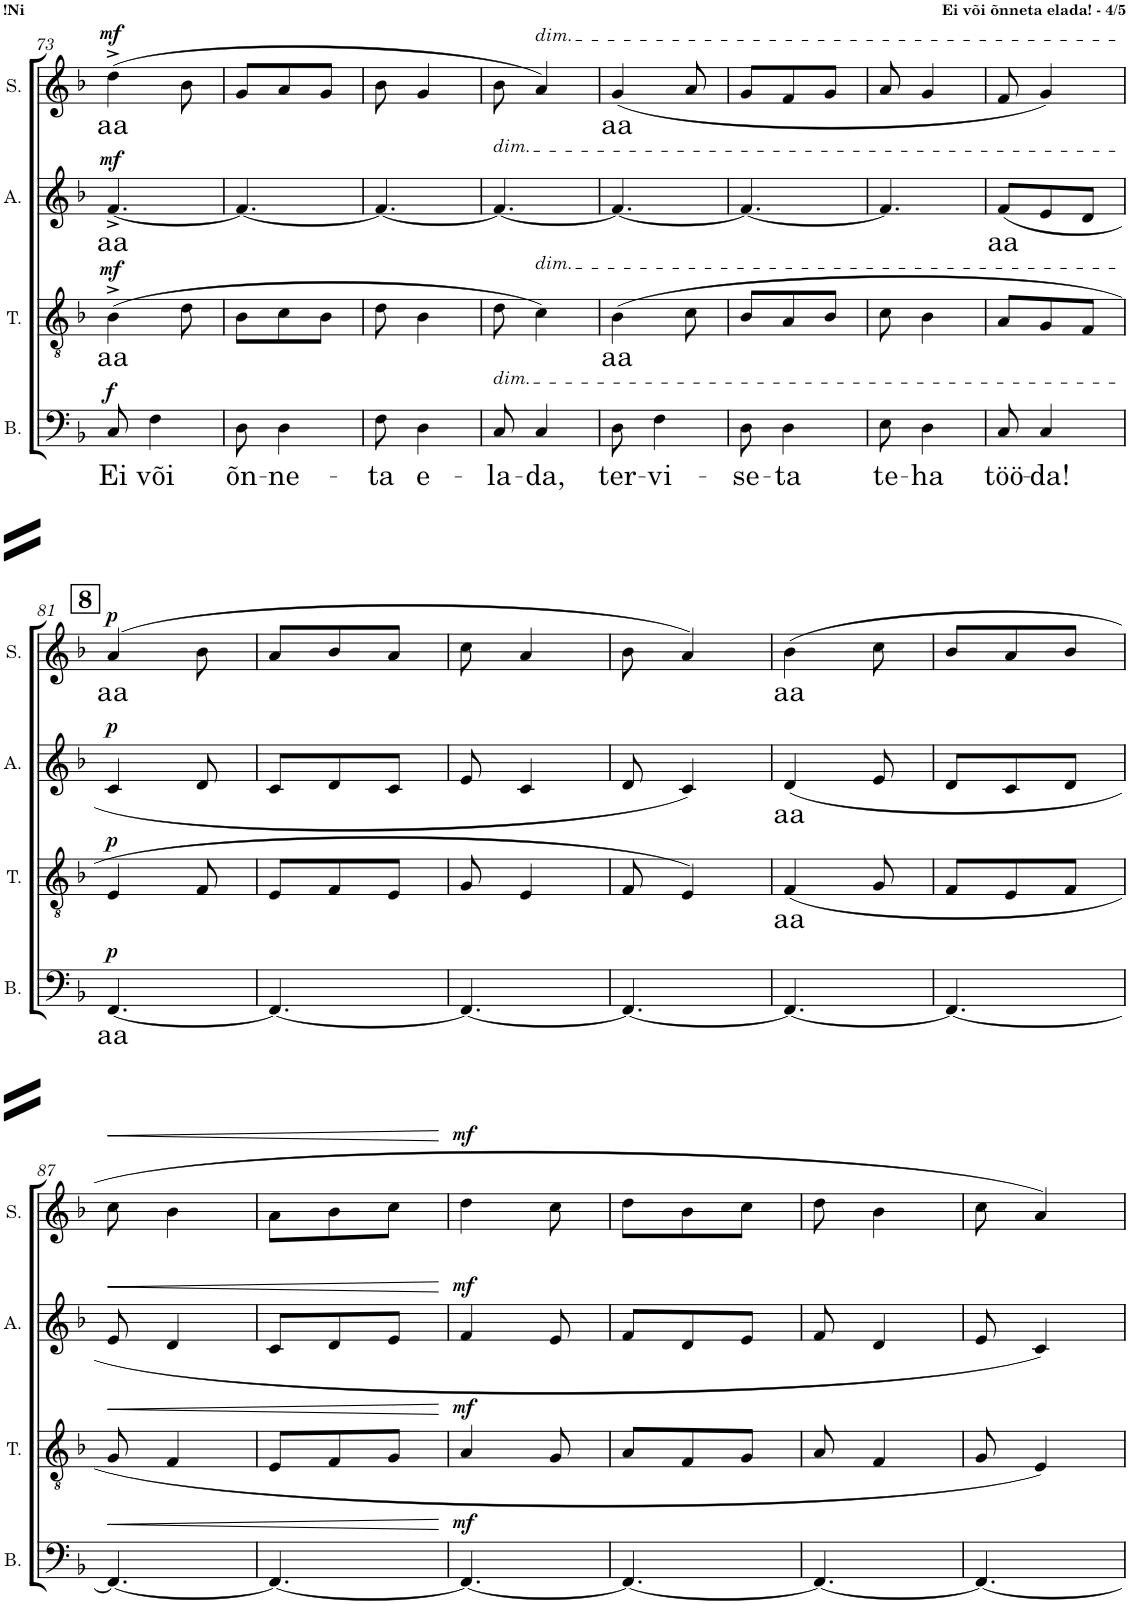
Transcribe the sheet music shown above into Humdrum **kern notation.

**kern	**text	**dynam	**kern	**text	**dynam	**kern	**text	**dynam	**kern	**text	**dynam	**kern
*part5	*part5	*part5	*part4	*part4	*part4	*part3	*part3	*part3	*part2	*part2	*part2	*part1
*staff5	*staff5	*staff5	*staff4	*staff4	*staff4	*staff3	*staff3	*staff3	*staff2	*staff2	*staff2	*staff1
*I"Bass	*	*	*I"Tenor	*	*	*I"Alto	*	*	*I"Soprano	*	*	*I"Soprano solo
*I'B.	*	*	*I'T.	*	*	*I'A.	*	*	*I'S.	*	*	*
!!LO:PB:g=z
*clefF4	*	*	*clefGv2	*	*	*clefG2	*	*	*clefG2	*	*	*clefG2
*k[b-]	*	*	*k[b-]	*	*	*k[b-]	*	*	*k[b-]	*	*	*k[b-]
*M3/8	*	*	*M3/8	*	*	*M3/8	*	*	*M3/8	*	*	*M3/8
=73	=73	=73	=73	=73	=73	=73	=73	=73	=73	=73	=73	=73
!	!LO:LY:b	!LO:DY:a	!	!LO:LY:b	!LO:DY:a	!	!LO:LY:b	!LO:DY:a	!	!LO:LY:b	!LO:DY:a	!
8C/	Ei	f	(4B-^\	aa	mf	[4.f^/	aa	mf	(4dd^\	aa	mf	4.r
!	!LO:LY:b	!	!	!	!	!	!	!	!	!	!	!
4F\	või	.	.	.	.	.	.	.	.	.	.	.
.	.	.	8d\	.	.	.	.	.	8b-\	.	.	.
=74	=74	=74	=74	=74	=74	=74	=74	=74	=74	=74	=74	=74
!	!LO:LY:b	!	!	!	!	!	!	!	!	!	!	!
8D\	õn-	.	8B-\L	.	.	4.f/_	.	.	8g/L	.	.	4.r
!	!LO:LY:b	!	!	!	!	!	!	!	!	!	!	!
4D\	-ne-	.	8c\	.	.	.	.	.	8a/	.	.	.
.	.	.	8B-\J	.	.	.	.	.	8g/J	.	.	.
=75	=75	=75	=75	=75	=75	=75	=75	=75	=75	=75	=75	=75
!	!LO:LY:b	!	!	!	!	!	!	!	!	!	!	!
8F\	-ta	.	8d\	.	.	4.f/_	.	.	8b-\	.	.	4.r
!	!LO:LY:b	!	!	!	!	!	!	!	!	!	!	!
4D\	e-	.	4B-\	.	.	.	.	.	4g/	.	.	.
=76	=76	=76	=76	=76	=76	=76	=76	=76	=76	=76	=76	=76
!	!	!	!	!	!	!LO:TX:a:i:t=dim.	!	!	!	!	!	!
!LO:TX:a:i:t=dim.	!	!	!	!	!	!	!	!	!	!	!	!
!	!LO:LY:b	!	!	!	!	!	!	!	!	!	!	!
8C/	-la-	.	8d\	.	.	4.f/_	.	.	8b-\	.	.	4.r
!	!	!	!	!	!	!	!	!	!LO:TX:a:i:t=dim.	!	!	!
!	!	!	!LO:TX:a:i:t=dim.	!	!	!	!	!	!	!	!	!
!	!LO:LY:b	!	!	!	!	!	!	!	!	!	!	!
4C/	-da,	.	4c\)	.	.	.	.	.	4a/)	.	.	.
=77	=77	=77	=77	=77	=77	=77	=77	=77	=77	=77	=77	=77
!	!LO:LY:b	!	!	!LO:LY:b	!	!	!	!	!	!LO:LY:b	!	!
8D\	ter-	.	(4B-\	aa	.	4.f/_	.	.	(4g/	aa	.	4.r
!	!LO:LY:b	!	!	!	!	!	!	!	!	!	!	!
4F\	-vi-	.	.	.	.	.	.	.	.	.	.	.
.	.	.	8c\	.	.	.	.	.	8a/	.	.	.
=78	=78	=78	=78	=78	=78	=78	=78	=78	=78	=78	=78	=78
!	!LO:LY:b	!	!	!	!	!	!	!	!	!	!	!
8D\	-se-	.	8B-/L	.	.	4.f/_	.	.	8g/L	.	.	4.r
!	!LO:LY:b	!	!	!	!	!	!	!	!	!	!	!
4D\	-ta	.	8A/	.	.	.	.	.	8f/	.	.	.
.	.	.	8B-/J	.	.	.	.	.	8g/J	.	.	.
=79	=79	=79	=79	=79	=79	=79	=79	=79	=79	=79	=79	=79
!	!LO:LY:b	!	!	!	!	!	!	!	!	!	!	!
8E\	te-	.	8c\	.	.	4.f/]	.	.	8a/	.	.	4.r
!	!LO:LY:b	!	!	!	!	!	!	!	!	!	!	!
4D\	-ha	.	4B-\	.	.	.	.	.	4g/	.	.	.
=80	=80	=80	=80	=80	=80	=80	=80	=80	=80	=80	=80	=80
!	!LO:LY:b	!	!	!	!	!	!LO:LY:b	!	!	!	!	!
8C/	töö-	.	8A/L	.	.	(8f/L	aa	.	8f/	.	.	4.r
!	!LO:LY:b	!	!	!	!	!	!	!	!	!	!	!
4C/	-da!	.	8G/	.	.	8e/	.	.	4g/)	.	.	.
.	.	.	8F/J	.	.	8d/J	.	.	.	.	.	.
!!LO:LB:g=z
!!LO:REH:place=s1:a:B:cj:fs=14:t=8
=81	=81	=81	=81	=81	=81	=81	=81	=81	=81	=81	=81	=81
!	!LO:LY:b	!LO:DY:a	!	!	!LO:DY:a	!	!	!LO:DY:a	!	!LO:LY:b	!LO:DY:a	!
[4.FF/	aa	p	4E/	.	p	4c/	.	p	(4a/	aa	p	4.r
.	.	.	8F/	.	.	8d/	.	.	8b-\	.	.	.
=82	=82	=82	=82	=82	=82	=82	=82	=82	=82	=82	=82	=82
4.FF/_	.	.	8E/L	.	.	8c/L	.	.	8a/L	.	.	4.r
.	.	.	8F/	.	.	8d/	.	.	8b-/	.	.	.
.	.	.	8E/J	.	.	8c/J	.	.	8a/J	.	.	.
=83	=83	=83	=83	=83	=83	=83	=83	=83	=83	=83	=83	=83
4.FF/_	.	.	8G/	.	.	8e/	.	.	8cc\	.	.	4.r
.	.	.	4E/	.	.	4c/	.	.	4a/	.	.	.
=84	=84	=84	=84	=84	=84	=84	=84	=84	=84	=84	=84	=84
4.FF/_	.	.	8F/	.	.	8d/	.	.	8b-\	.	.	4.r
.	.	.	4E/)	.	.	4c/)	.	.	4a/)	.	.	.
=85	=85	=85	=85	=85	=85	=85	=85	=85	=85	=85	=85	=85
!	!	!	!	!LO:LY:b	!	!	!LO:LY:b	!	!	!LO:LY:b	!	!
4.FF/_	.	.	(4F/	aa	.	(4d/	aa	.	(4b-\	aa	.	4.r
.	.	.	8G/	.	.	8e/	.	.	8cc\	.	.	.
=86	=86	=86	=86	=86	=86	=86	=86	=86	=86	=86	=86	=86
4.FF/_	.	.	8F/L	.	.	8d/L	.	.	8b-/L	.	.	4.r
.	.	.	8E/	.	.	8c/	.	.	8a/	.	.	.
.	.	.	8F/J	.	.	8d/J	.	.	8b-/J	.	.	.
!!LO:LB:g=z
=87	=87	=87	=87	=87	=87	=87	=87	=87	=87	=87	=87	=87
!	!	!LO:HP:b	!	!	!LO:HP:b	!	!	!LO:HP:b	!	!	!LO:HP:b	!
4.FF/_	.	<	8G/	.	<	8e/	.	<	8cc\	.	<	4.r
.	.	.	4F/	.	.	4d/	.	.	4b-\	.	.	.
=88	=88	=88	=88	=88	=88	=88	=88	=88	=88	=88	=88	=88
4.FF/_	.	.	8E/L	.	.	8c/L	.	.	8a\L	.	.	4.r
.	.	.	8F/	.	.	8d/	.	.	8b-\	.	.	.
.	.	.	8G/J	.	.	8e/J	.	.	8cc\J	.	.	.
.	.	[	.	.	[	.	.	[	.	.	[	.
=89	=89	=89	=89	=89	=89	=89	=89	=89	=89	=89	=89	=89
!	!	!LO:DY:a	!	!	!LO:DY:a	!	!	!LO:DY:a	!	!	!LO:DY:a	!
4.FF/_	.	mf	4A/	.	mf	4f/	.	mf	4dd\	.	mf	4.r
.	.	.	8G/	.	.	8e/	.	.	8cc\	.	.	.
=90	=90	=90	=90	=90	=90	=90	=90	=90	=90	=90	=90	=90
4.FF/_	.	.	8A/L	.	.	8f/L	.	.	8dd\L	.	.	4.r
.	.	.	8F/	.	.	8d/	.	.	8b-\	.	.	.
.	.	.	8G/J	.	.	8e/J	.	.	8cc\J	.	.	.
=91	=91	=91	=91	=91	=91	=91	=91	=91	=91	=91	=91	=91
4.FF/_	.	.	8A/	.	.	8f/	.	.	8dd\	.	.	4.r
.	.	.	4F/	.	.	4d/	.	.	4b-\	.	.	.
=92	=92	=92	=92	=92	=92	=92	=92	=92	=92	=92	=92	=92
4.FF/_	.	.	8G/	.	.	8e/	.	.	8cc\	.	.	4.r
.	.	.	4E/)	.	.	4c/)	.	.	4a/)	.	.	.
=	=	=	=	=	=	=	=	=	=	=	=	=
*-	*-	*-	*-	*-	*-	*-	*-	*-	*-	*-	*-	*-
